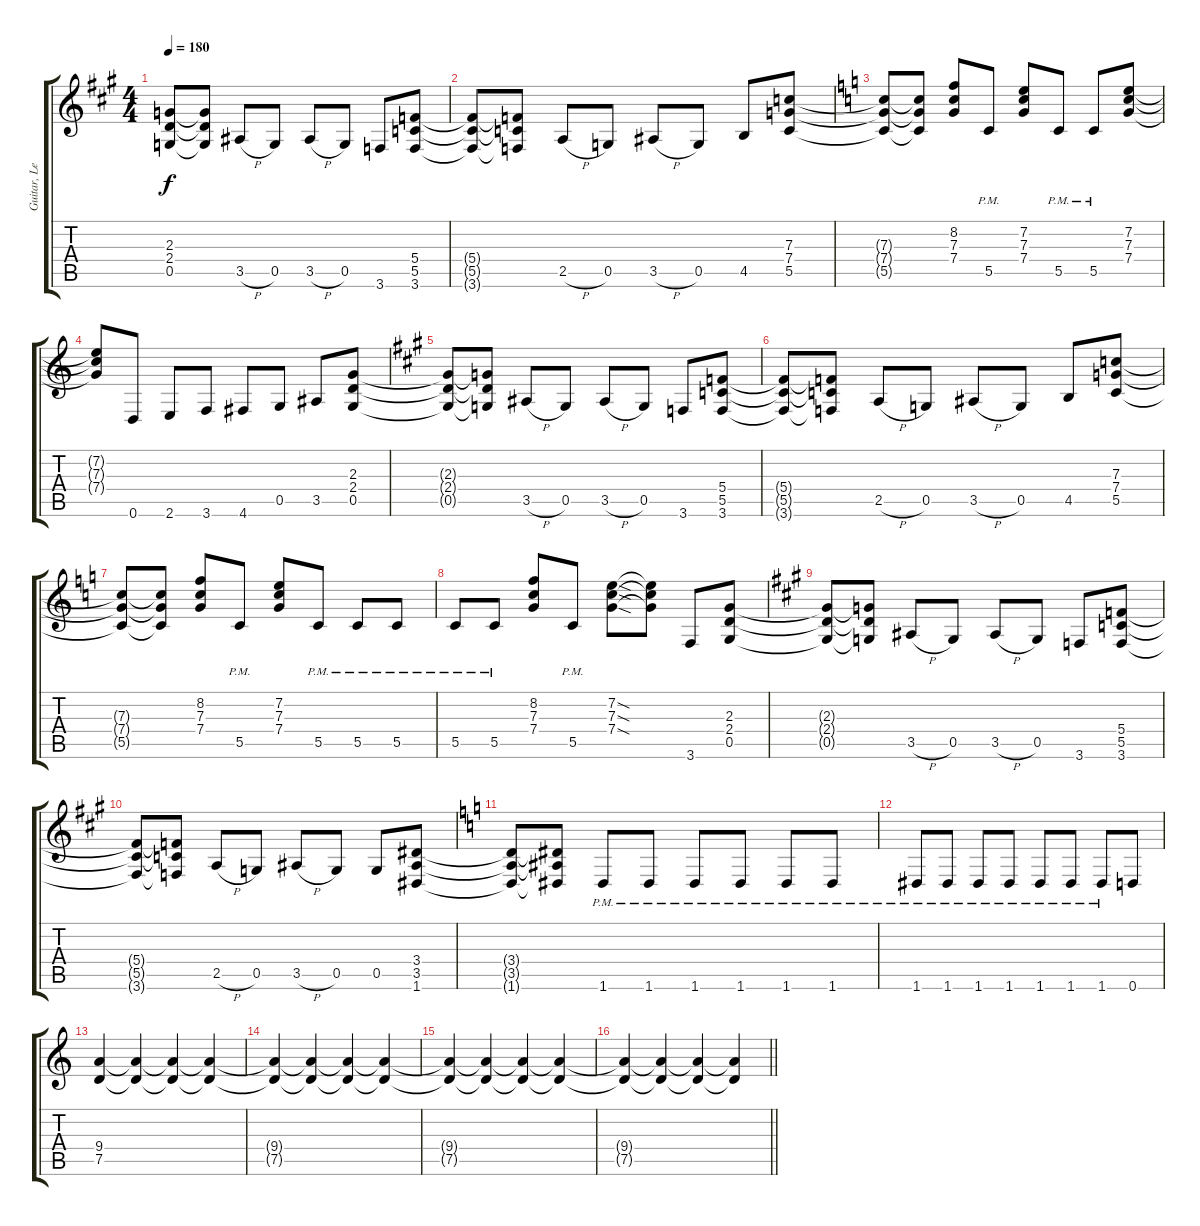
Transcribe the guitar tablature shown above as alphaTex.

\track ("Guitar, Lead Std-D" "Guitar, Le") {instrument distortionguitar}
\staff {score tabs}
\tuning (D4 A3 F3 C3 G2 D2) {hide}
\ts (4 4)
\tempo 180
\clef g2
\ks a
(2.3{t} 2.4{t} 0.5{t}).8{dy f} (2.3{t} 2.4{t} 0.5{t}).8 3.5{h}.8 0.5.8 3.5{h}.8 0.5.8 3.6.8 (5.4 5.5 3.6).8 |
(5.4{t} 5.5{t} 3.6{t}).8 (5.4{t} 5.5{t} 3.6{t}).8 2.5{h}.8 0.5.8 3.5{h}.8 0.5.8 4.5.8 (7.3 7.4 5.5).8 |
\ks c
(7.3{t} 7.4{t} 5.5{t}).8 (7.3{t} 7.4{t} 5.5{t}).8 (8.2 7.3 7.4).8 5.5{pm}.8 (7.2 7.3 7.4).8 5.5{pm}.8 5.5{pm}.8 (7.2 7.3 7.4).8 |
(7.2{t} 7.3{t} 7.4{t}).8 0.6.8 2.6.8 3.6.8 4.6.8 0.5.8 3.5.8 (2.3 2.4 0.5).8 |
\ks a
(2.3{t} 2.4{t} 0.5{t}).8 (2.3{t} 2.4{t} 0.5{t}).8 3.5{h}.8 0.5.8 3.5{h}.8 0.5.8 3.6.8 (5.4 5.5 3.6).8 |
(5.4{t} 5.5{t} 3.6{t}).8 (5.4{t} 5.5{t} 3.6{t}).8 2.5{h}.8 0.5.8 3.5{h}.8 0.5.8 4.5.8 (7.3 7.4 5.5).8 |
\ks c
(7.3{t} 7.4{t} 5.5{t}).8 (7.3{t} 7.4{t} 5.5{t}).8 (8.2 7.3 7.4).8 5.5{pm}.8 (7.2 7.3 7.4).8 5.5{pm}.8 5.5{pm}.8 5.5{pm}.8 |
5.5{pm}.8 5.5{pm}.8 (8.2 7.3 7.4).8 5.5{pm}.8 (7.2{sod} 7.3{sod} 7.4{sod}).8 (7.2{t} 7.3{t} 7.4{t}).8 3.6.8 (2.3 2.4 0.5).8 |
\ks a
(2.3{t} 2.4{t} 0.5{t}).8 (2.3{t} 2.4{t} 0.5{t}).8 3.5{h}.8 0.5.8 3.5{h}.8 0.5.8 3.6.8 (5.4 5.5 3.6).8 |
(5.4{t} 5.5{t} 3.6{t}).8 (5.4{t} 5.5{t} 3.6{t}).8 2.5{h}.8 0.5.8 3.5{h}.8 0.5.8 0.5.8 (3.4 3.5 1.6).8 |
\ks c
(3.4{t} 3.5{t} 1.6{t}).8 (3.4{t} 3.5{t} 1.6{t}).8 1.6{pm}.8 1.6{pm}.8 1.6{pm}.8 1.6{pm}.8 1.6{pm}.8 1.6{pm}.8 |
1.6{pm}.8 1.6{pm}.8 1.6{pm}.8 1.6{pm}.8 1.6{pm}.8 1.6{pm}.8 1.6{pm}.8 0.6.8 |
(9.4 7.5).4 (9.4{t} 7.5{t}).4 (9.4{t} 7.5{t}).4 (9.4{t} 7.5{t}).4 |
(9.4{t} 7.5{t}).4 (9.4{t} 7.5{t}).4 (9.4{t} 7.5{t}).4 (9.4{t} 7.5{t}).4 |
(9.4{t} 7.5{t}).4 (9.4{t} 7.5{t}).4 (9.4{t} 7.5{t}).4 (9.4{t} 7.5{t}).4 |
\barLineRight lightlight
(9.4{t} 7.5{t}).4 (9.4{t} 7.5{t}).4 (9.4{t} 7.5{t}).4 (9.4{t} 7.5{t}).4
